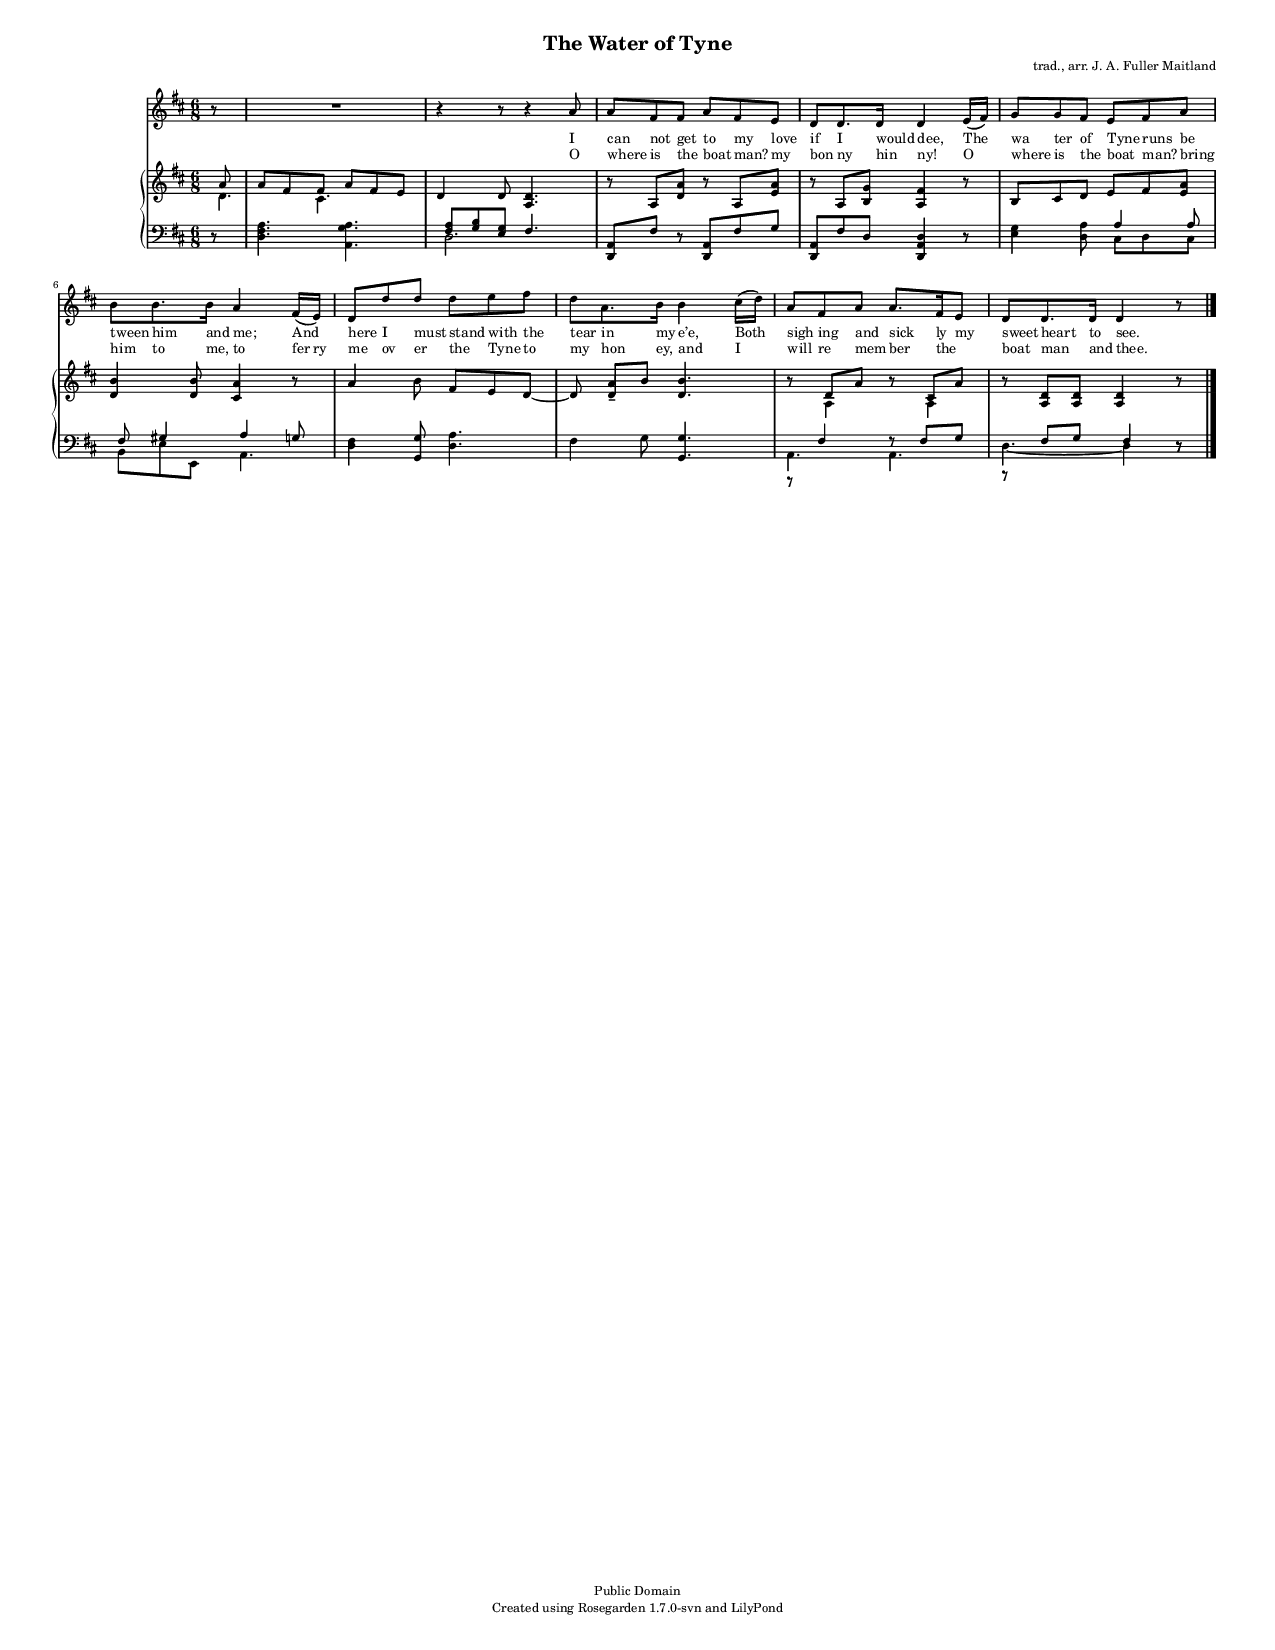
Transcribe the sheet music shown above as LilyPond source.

% This LilyPond file was generated by Rosegarden 1.7.0-svn
\version "2.10.0"
% point and click debugging is disabled
#(ly:set-option 'point-and-click #f)
\header {
    arranger = "trad., arr. J. A. Fuller Maitland"
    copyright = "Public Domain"
    title = "The Water of Tyne"
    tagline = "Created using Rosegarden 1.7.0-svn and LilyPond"
}
#(set-global-staff-size 11)
#(set-default-paper-size "letter")
global = { 
    \partial 64*8
    \time 6/8
    \skip 2.*10  %% 1-10
}
globalTempo = {
    \override Score.MetronomeMark #'transparent = ##t
    \tempo 4 = 42  \skip 8 \skip 2.*9 \skip 4. \skip 8*2 
}
\score {
<< % common
        % force offset of colliding notes in chords:
        \override Score.NoteColumn #'force-hshift = #1.0

        \context Staff = "track 1" << 
            \set Staff.instrumentName = \markup { \column { " " } }
            \set Score.skipBars = ##t
            \set Staff.printKeyCancellation = ##f
            \new Voice \global
            \new Voice \globalTempo

            \context Voice = "voice 1" {
                \override Voice.TextScript #'padding = #2.0
                \override MultiMeasureRest #'expand-limit = 1

%% 0
                \time 6/8
                \clef "treble"
                \key d \major
                r8 
                % warning: bar too short, padding with rests
                % 1/8 < 6/8
                 |
                R2.  |
                r4 r8 r4 a' 8  |
                a' 8 [ fis' fis' ] a' [ fis' e' ]  |
                d' 8 [ d' 8. d' 16 ] d' 4 e' 16 _( [ fis' ) ]  |
%% 5
                g' 8 [ g' fis' ] e' [ fis' a' ]  |
                b' 8 [ b' 8. b' 16 ] a' 4 fis' 16 _( [ e' ) ]  |
                d' 8 [ d'' d'' ] d'' [ e'' fis'' ]  |
                d'' 8 [ a' 8. b' 16 ] b' 4 cis'' 16 ^( [ d'' ) ]  |
                a' 8 [ fis' a' ] a' 8. [ fis' 16 e' 8 ]  |
%% 10
                d' 8 [ d' 8. d' 16 ] d' 4 
                % warning: bar too short, padding with rests
                % 5/8 < 6/8
                r8  |
                \bar "|."
            } % Voice
            \lyricsto "voice 1" \new Lyrics \lyricmode {
                \override LyricText #'self-alignment-X = #LEFT
                \set ignoreMelismata = ##t
                 "I" "can" "not" "get" "to" "my" "love" "if" "I" "would" "dee," "The" _ "wa" "ter" "of" "Tyne" "runs" "be" "tween" "him" "and" "me;" "And" _ "here" "I" "must" "stand" "with" "the" "tear" "in" "my" "e’e," "Both" _ "sigh" "ing" "and" "sick" "ly" "my" "sweet" "heart" "to" "see." 
                \unset ignoreMelismata
            } % Lyrics 1
            \lyricsto "voice 1" \new Lyrics \lyricmode {
                \override LyricText #'self-alignment-X = #LEFT
                \set ignoreMelismata = ##t
                 "O" "where" "is" "the" "boat" "man?" "my" "bon" "ny" "hin" "ny!" "O" _ "where" "is" "the" "boat" "man?" "bring" "him" "to" "me," "to" "fer" "ry" "me" "ov" "er" "the" "Tyne" "to" "my" "hon" "ey," "and" "I" _ "will" "re" "mem" "ber" "the" _ "boat" "man" "and" "thee." 
                \unset ignoreMelismata
            } % Lyrics 2
        >> % Staff ends
        \context PianoStaff = "1" <<

            \context Staff = "track 2" << 
                \set Staff.instrumentName = \markup { \column { " " } }
                \set Score.skipBars = ##t
                \set Staff.printKeyCancellation = ##f
                \new Voice \global
                \new Voice \globalTempo

                \context Voice = "voice 2" {
                    \override Voice.TextScript #'padding = #2.0
                    \override MultiMeasureRest #'expand-limit = 1

%% 0
                    \time 6/8
                    \clef "treble"
                    \key d \major
                    a' 8 
                    % warning: bar too short, padding with rests
                    % 1/8 < 6/8
                     |
                    \stemUp a' 8 [ fis' fis' ] a' [ fis' e' ] \stemNeutral  |
                    d' 4 d' 8 < a d' > 4.  |
                    r8 a [ < a' d' > ] r a [ < a' e' > ]  |
                    r8 a [ < g' b > ] < fis' a > 4 r8  |
%% 5
                    b 8 [ cis' d' ] e' [ fis' < a' e' > ]  |
                    < b' d' > 4 < b' d' > 8 < a' cis' > 4 r8  |
                    a' 4 b' 8 fis' [ e' d' _~ ]  |
                    d' 8 a' [ b' ] < d' b' > 4.  |
                    r8 \stemUp d' [ a' ] r cis' [ a' ] \stemNeutral  |
%% 10
                    r8 \stemUp < d' a > [ < d' a > ] < d' a > 4 \stemNeutral 
                    % warning: bar too short, padding with rests
                    % 5/8 < 6/8
                    r8  |
                    \bar "|."
                } % Voice

                \context Voice = "voice 3" {
                    \override Voice.TextScript #'padding = #2.0
                    \override MultiMeasureRest #'expand-limit = 1

                    \clef "treble"
                    \stemDown d' 4. cis' \stemNeutral  |
                } % Voice

                \context Voice = "voice 4" {
                    \override Voice.TextScript #'padding = #2.0
                    \override MultiMeasureRest #'expand-limit = 1

                    \skip 8 \skip 2.*7 
                    \clef "treble"
                    s8 d' 4 -\tenuto s4.  |
                    s8 \stemDown a 4 -\tenuto s8 [ a 4 -\tenuto \stemNeutral  |
                } % Voice
            >> % Staff ends

            \context Staff = "track 3" << 
                \set Staff.instrumentName = \markup { \column { " " } }
                \set Score.skipBars = ##t
                \set Staff.printKeyCancellation = ##f
                \new Voice \global
                \new Voice \globalTempo

                \context Voice = "voice 5" {
                    \override Voice.TextScript #'padding = #2.0
                    \override MultiMeasureRest #'expand-limit = 1

%% 0
                    \time 6/8
                    \clef "bass"
                    \key d \major
                    r8 
                    % warning: bar too short, padding with rests
                    % 1/8 < 6/8
                     |
                    < a fis d > 4. < a, a g >  |
                    \stemUp < fis a > 8 [ < g b > < g e > ] fis 4. \stemNeutral  |
                    < a, d, > 8 [ fis ] r < a, d, > [ fis g ]  |
                    < a, d, > 8 [ fis d ] < d a, d, > 4 r8  |
%% 5
                    < e g > 4 < d a > 8 \stemUp a 4 a 8 \stemNeutral  |
                    \stemUp fis 8 gis 4 a g 8 \stemNeutral  |
                    < fis d > 4 < g g, > 8 < d a > 4.  |
                    fis 4 g 8 < g, g > 4.  |
                    \stemDown a, 4. a, \stemNeutral  |
%% 10
                    d 4. _~ d 4 
                    % warning: bar too short, padding with rests
                    % 5/8 < 6/8
                    r8  |
                    \bar "|."
                } % Voice

                \context Voice = "voice 6" {
                    \override Voice.TextScript #'padding = #2.0
                    \override MultiMeasureRest #'expand-limit = 1

                    \skip 8 \skip 2. 
                    \clef "bass"
                    d 2.  |
                } % Voice

                \context Voice = "voice 7" {
                    \override Voice.TextScript #'padding = #2.0
                    \override MultiMeasureRest #'expand-limit = 1

                    \skip 8 \skip 2.*4 
%% 5
                    \clef "bass"
                    s4. \stemDown cis 8 [ d cis ] \stemNeutral  |
                    \stemDown b, 8 [ e e, ] a, 4. \stemNeutral  |
                } % Voice

                \context Voice = "voice 8" {
                    \override Voice.TextScript #'padding = #2.0
                    \override MultiMeasureRest #'expand-limit = 1

                    \skip 8 \skip 2.*8 
                    \clef "bass"
                    r8 \stemUp fis 4 r8 fis [ g ] \stemNeutral  |
%% 10
                    r8 \stemUp fis [ g ] fis 4 \stemNeutral 
                    % warning: bar too short, padding with rests
                    % 5/8 < 6/8
                    r8  |
                    \bar "|."
                } % Voice
            >> % Staff (final) ends
        >> % PianoStaff (final) 1

    >> % notes

    \layout { }
} % score
